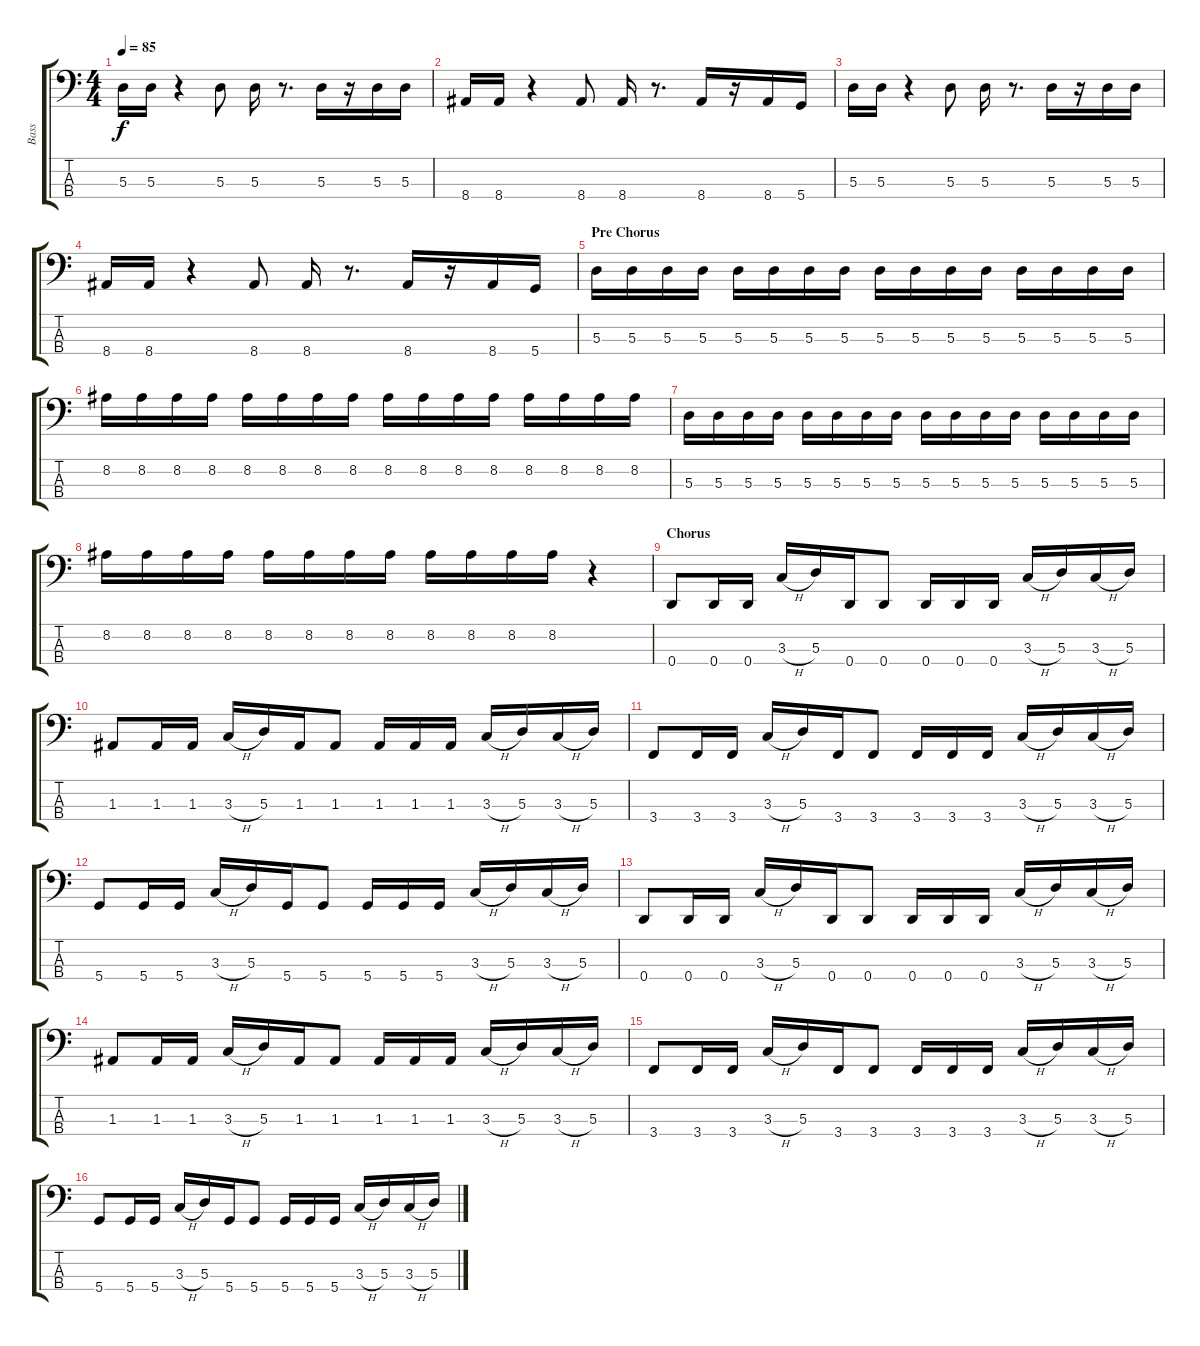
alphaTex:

\track ("Bass" "Bass") {instrument electricbassfinger}
\staff {score tabs}
\tuning (G2 D2 A1 D1) {hide}
\ts (4 4)
\tempo 85
\clef f4
\ks c
5.3.16{dy f} 5.3.16 r.4 5.3.8 5.3.16 r.8{d} 5.3.16 r.16 5.3.16 5.3.16 |
8.4.16 8.4.16 r.4 8.4.8 8.4.16 r.8{d} 8.4.16 r.16 8.4.16 5.4.16 |
5.3.16 5.3.16 r.4 5.3.8 5.3.16 r.8{d} 5.3.16 r.16 5.3.16 5.3.16 |
8.4.16 8.4.16 r.4 8.4.8 8.4.16 r.8{d} 8.4.16 r.16 8.4.16 5.4.16 |
\section ("" "Pre Chorus")
5.3.16 5.3.16 5.3.16 5.3.16 5.3.16 5.3.16 5.3.16 5.3.16 5.3.16 5.3.16 5.3.16 5.3.16 5.3.16 5.3.16 5.3.16 5.3.16 |
8.2.16 8.2.16 8.2.16 8.2.16 8.2.16 8.2.16 8.2.16 8.2.16 8.2.16 8.2.16 8.2.16 8.2.16 8.2.16 8.2.16 8.2.16 8.2.16 |
5.3.16 5.3.16 5.3.16 5.3.16 5.3.16 5.3.16 5.3.16 5.3.16 5.3.16 5.3.16 5.3.16 5.3.16 5.3.16 5.3.16 5.3.16 5.3.16 |
8.2.16 8.2.16 8.2.16 8.2.16 8.2.16 8.2.16 8.2.16 8.2.16 8.2.16 8.2.16 8.2.16 8.2.16 r.4 |
\section ("" "Chorus")
0.4.8 0.4.16 0.4.16 3.3{h}.16 5.3.16 0.4.16 0.4.8 0.4.16 0.4.16 0.4.16 3.3{h}.16 5.3.16 3.3{h}.16 5.3.16 |
1.3.8 1.3.16 1.3.16 3.3{h}.16 5.3.16 1.3.16 1.3.8 1.3.16 1.3.16 1.3.16 3.3{h}.16 5.3.16 3.3{h}.16 5.3.16 |
3.4.8 3.4.16 3.4.16 3.3{h}.16 5.3.16 3.4.16 3.4.8 3.4.16 3.4.16 3.4.16 3.3{h}.16 5.3.16 3.3{h}.16 5.3.16 |
5.4.8 5.4.16 5.4.16 3.3{h}.16 5.3.16 5.4.16 5.4.8 5.4.16 5.4.16 5.4.16 3.3{h}.16 5.3.16 3.3{h}.16 5.3.16 |
0.4.8 0.4.16 0.4.16 3.3{h}.16 5.3.16 0.4.16 0.4.8 0.4.16 0.4.16 0.4.16 3.3{h}.16 5.3.16 3.3{h}.16 5.3.16 |
1.3.8 1.3.16 1.3.16 3.3{h}.16 5.3.16 1.3.16 1.3.8 1.3.16 1.3.16 1.3.16 3.3{h}.16 5.3.16 3.3{h}.16 5.3.16 |
3.4.8 3.4.16 3.4.16 3.3{h}.16 5.3.16 3.4.16 3.4.8 3.4.16 3.4.16 3.4.16 3.3{h}.16 5.3.16 3.3{h}.16 5.3.16 |
5.4.8 5.4.16 5.4.16 3.3{h}.16 5.3.16 5.4.16 5.4.8 5.4.16 5.4.16 5.4.16 3.3{h}.16 5.3.16 3.3{h}.16 5.3.16
